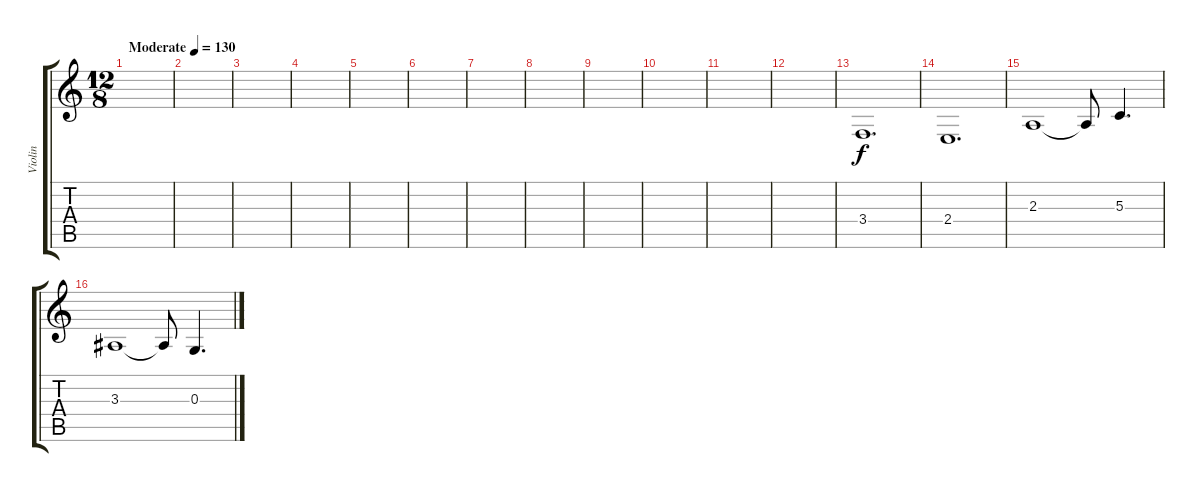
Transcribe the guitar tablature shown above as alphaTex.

\track ("Violin" "Violin") {instrument violin}
\staff {score tabs}
\tuning (E4 B3 G3 D3 A2 D2) {hide}
\ts (12 8)
\tempo (130 "Moderate")
\clef g2
\ks c
|
|
|
|
|
|
|
|
|
|
|
|
3.4.1{d} |
2.4.1{d} |
2.3.1 2.3{t}.8 5.3.4{d} |
3.3.1 3.3{t}.8 0.3.4{d}
